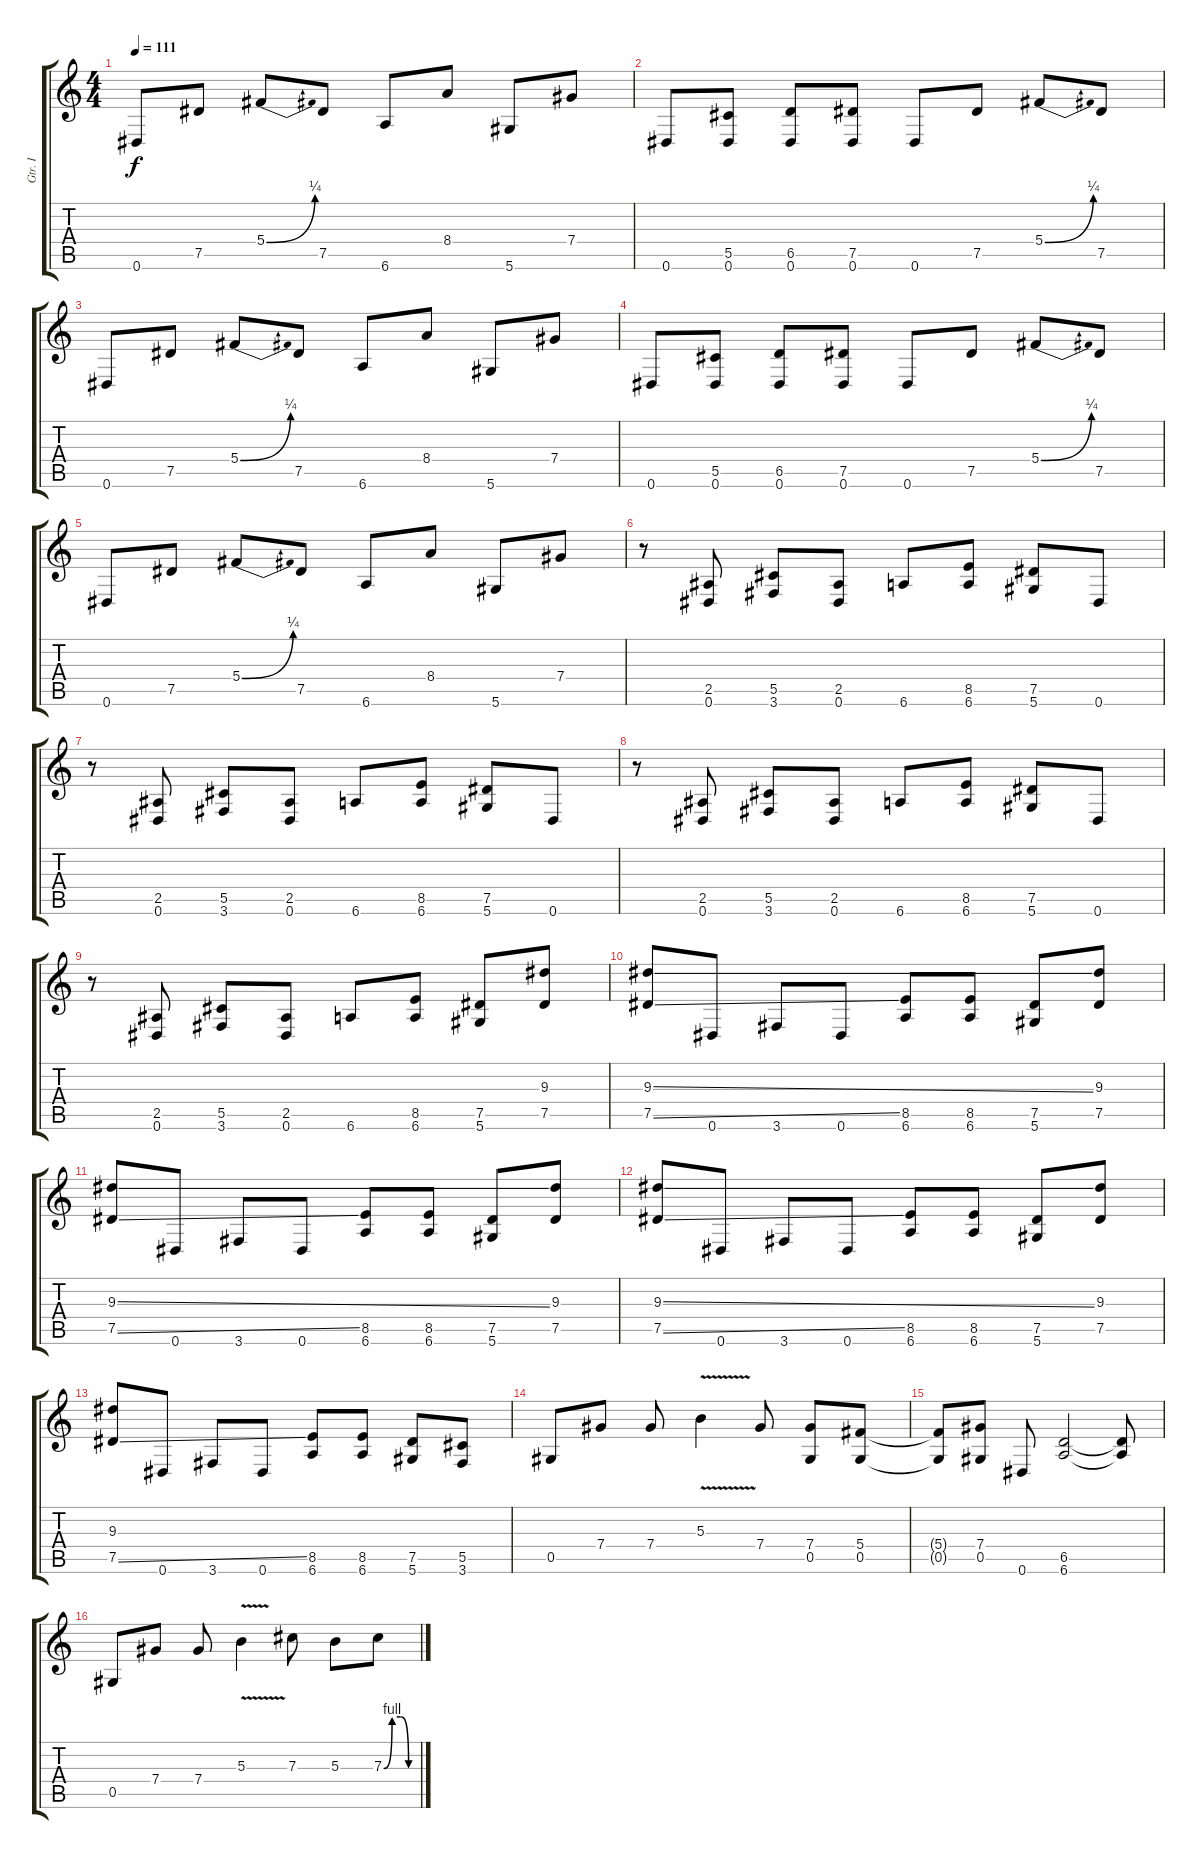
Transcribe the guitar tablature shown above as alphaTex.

\track ("Gtr. I" "Gtr. I") {instrument distortionguitar}
\staff {score tabs}
\tuning (Eb4 Bb3 Gb3 Db3 Ab2 Eb2) {hide}
\ts (4 4)
\tempo 111
\clef g2
\ks c
0.6.8{dy f} 7.5.8 5.4{be (bend 0 0 60 1)}.8 7.5.8 6.6.8 8.4.8 5.6.8 7.4.8 |
0.6.8 (5.5 0.6).8 (6.5 0.6).8 (7.5 0.6).8 0.6.8 7.5.8 5.4{be (bend 0 0 60 1)}.8 7.5.8 |
0.6.8 7.5.8 5.4{be (bend 0 0 60 1)}.8 7.5.8 6.6.8 8.4.8 5.6.8 7.4.8 |
0.6.8 (5.5 0.6).8 (6.5 0.6).8 (7.5 0.6).8 0.6.8 7.5.8 5.4{be (bend 0 0 60 1)}.8 7.5.8 |
0.6.8 7.5.8 5.4{be (bend 0 0 60 1)}.8 7.5.8 6.6.8 8.4.8 5.6.8 7.4.8 |
r.8 (2.5 0.6).8 (5.5 3.6).8 (2.5 0.6).8 6.6.8 (8.5 6.6).8 (7.5 5.6).8 0.6.8 |
r.8 (2.5 0.6).8 (5.5 3.6).8 (2.5 0.6).8 6.6.8 (8.5 6.6).8 (7.5 5.6).8 0.6.8 |
r.8 (2.5 0.6).8 (5.5 3.6).8 (2.5 0.6).8 6.6.8 (8.5 6.6).8 (7.5 5.6).8 0.6.8 |
r.8 (2.5 0.6).8 (5.5 3.6).8 (2.5 0.6).8 6.6.8 (8.5 6.6).8 (7.5 5.6).8 (9.3 7.5).8 |
(9.3{ss} 7.5{ss}).8 0.6.8 3.6.8 0.6.8 (8.5 6.6).8 (8.5 6.6).8 (7.5 5.6).8 (9.3 7.5).8 |
(9.3{ss} 7.5{ss}).8 0.6.8 3.6.8 0.6.8 (8.5 6.6).8 (8.5 6.6).8 (7.5 5.6).8 (9.3 7.5).8 |
(9.3{ss} 7.5{ss}).8 0.6.8 3.6.8 0.6.8 (8.5 6.6).8 (8.5 6.6).8 (7.5 5.6).8 (9.3 7.5).8 |
(9.3 7.5{ss}).8 0.6.8 3.6.8 0.6.8 (8.5 6.6).8 (8.5 6.6).8 (7.5 5.6).8 (5.5 3.6).8 |
0.5.8 7.4.8 7.4.8 5.3{v}.4 7.4.8 (7.4 0.5).8 (5.4 0.5).8 |
(5.4{t} 0.5{t}).8 (7.4 0.5).8 0.6.8 (6.5 6.6).2 (6.5{t} 6.6{t}).8 |
0.5.8 7.4.8 7.4.8 5.3{v}.4 7.3.8 5.3.8 7.3{be (custom 0 0 15 4 30 4 45 0 60 0)}.8
